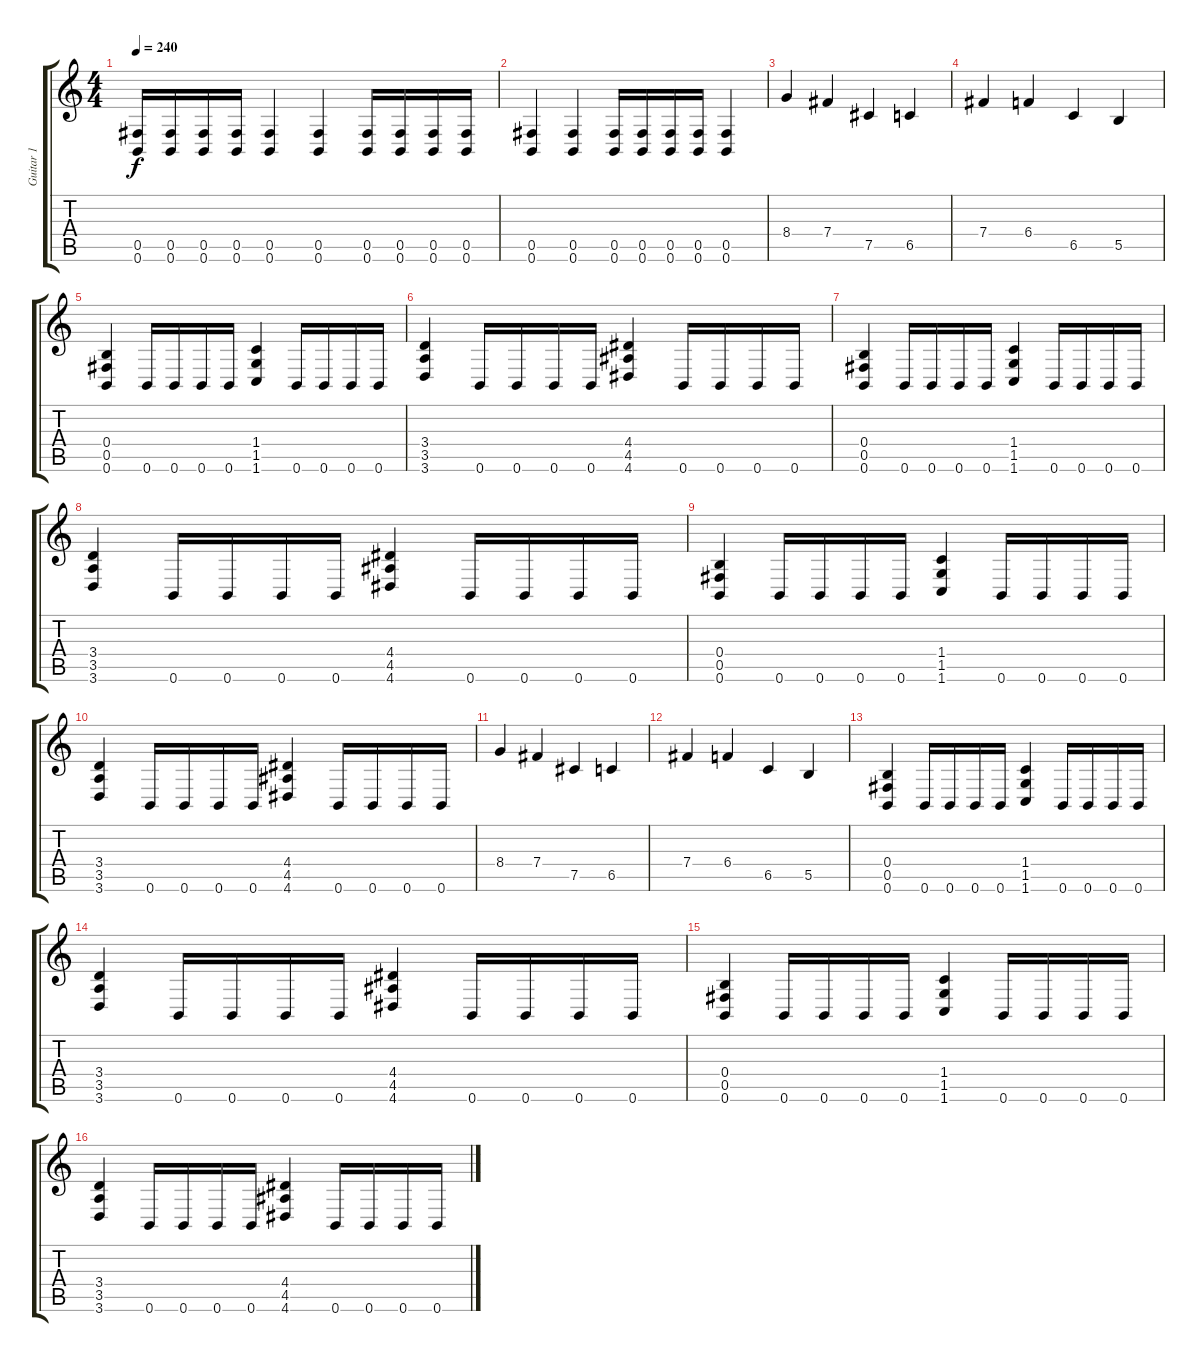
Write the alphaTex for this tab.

\track ("Guitar 1" "Guitar 1") {instrument distortionguitar}
\staff {score tabs}
\tuning (Db4 Ab3 E3 B2 Gb2 B1) {hide}
\ts (4 4)
\tempo 240
\clef g2
\ks c
(0.5 0.6).16{dy f} (0.5 0.6).16 (0.5 0.6).16 (0.5 0.6).16 (0.5 0.6).4 (0.5 0.6).4 (0.5 0.6).16 (0.5 0.6).16 (0.5 0.6).16 (0.5 0.6).16 |
(0.5 0.6).4 (0.5 0.6).4 (0.5 0.6).16 (0.5 0.6).16 (0.5 0.6).16 (0.5 0.6).16 (0.5 0.6).4 |
8.4.4 7.4.4 7.5.4 6.5.4 |
7.4.4 6.4.4 6.5.4 5.5.4 |
(0.4 0.5 0.6).4 0.6.16 0.6.16 0.6.16 0.6.16 (1.4 1.5 1.6).4 0.6.16 0.6.16 0.6.16 0.6.16 |
(3.4 3.5 3.6).4 0.6.16 0.6.16 0.6.16 0.6.16 (4.4 4.5 4.6).4 0.6.16 0.6.16 0.6.16 0.6.16 |
(0.4 0.5 0.6).4 0.6.16 0.6.16 0.6.16 0.6.16 (1.4 1.5 1.6).4 0.6.16 0.6.16 0.6.16 0.6.16 |
(3.4 3.5 3.6).4 0.6.16 0.6.16 0.6.16 0.6.16 (4.4 4.5 4.6).4 0.6.16 0.6.16 0.6.16 0.6.16 |
(0.4 0.5 0.6).4 0.6.16 0.6.16 0.6.16 0.6.16 (1.4 1.5 1.6).4 0.6.16 0.6.16 0.6.16 0.6.16 |
(3.4 3.5 3.6).4 0.6.16 0.6.16 0.6.16 0.6.16 (4.4 4.5 4.6).4 0.6.16 0.6.16 0.6.16 0.6.16 |
8.4.4 7.4.4 7.5.4 6.5.4 |
7.4.4 6.4.4 6.5.4 5.5.4 |
(0.4 0.5 0.6).4 0.6.16 0.6.16 0.6.16 0.6.16 (1.4 1.5 1.6).4 0.6.16 0.6.16 0.6.16 0.6.16 |
(3.4 3.5 3.6).4 0.6.16 0.6.16 0.6.16 0.6.16 (4.4 4.5 4.6).4 0.6.16 0.6.16 0.6.16 0.6.16 |
(0.4 0.5 0.6).4 0.6.16 0.6.16 0.6.16 0.6.16 (1.4 1.5 1.6).4 0.6.16 0.6.16 0.6.16 0.6.16 |
(3.4 3.5 3.6).4 0.6.16 0.6.16 0.6.16 0.6.16 (4.4 4.5 4.6).4 0.6.16 0.6.16 0.6.16 0.6.16
